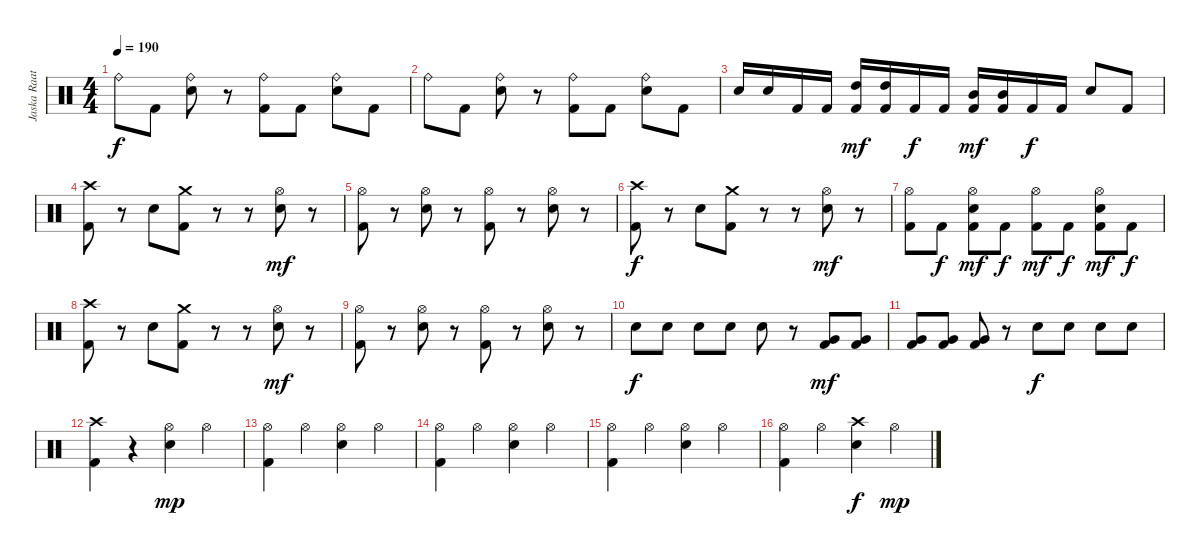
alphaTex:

\track ("Jaska Raatikainen" "Jaska Raat") {instrument percussion}
\staff {score}
\articulation defaults
\ts (4 4)
\tempo 190
\clef neutral
\ks c "Ride (bell)".8{dy f} "Kick (hit) 2".8
("Ride (bell)" "Snare (hit) 2").8 r.8 ("Ride (bell)" "Kick (hit) 2").8 "Kick (hit) 2".8 ("Ride (bell)" "Snare (hit) 2").8 "Kick (hit) 2".8 |
"Ride (bell)".8 "Kick (hit) 2".8 ("Ride (bell)" "Snare (hit) 2").8 r.8 ("Ride (bell)" "Kick (hit) 2").8 "Kick (hit) 2".8 ("Ride (bell)" "Snare (hit) 2").8 "Kick (hit) 2".8 |
"Snare (hit) 2".16 "Snare (hit) 2".16 "Kick (hit) 2".16 "Kick (hit) 2".16 ("High Tom (hit)" "Kick (hit) 2").16{dy mf} ("High Tom (hit)" "Kick (hit) 2").16 "Kick (hit) 2".16{dy f} "Kick (hit) 2".16 ("Mid Tom (hit)" "Kick (hit) 2").16{dy mf} ("Mid Tom (hit)" "Kick (hit) 2").16 "Kick (hit) 2".16{dy f} "Kick (hit) 2".16 "Snare (hit) 2".8 "Kick (hit) 2".8 |
("Crash high (hit)" "Kick (hit) 2").8 r.8 "Snare (hit) 2".8 ("Crash medium (hit)" "Kick (hit) 2").8 r.8 r.8 ("Hi-Hat (open)" "Snare (hit) 2").8{dy mf} r.8 |
("Hi-Hat (open)" "Kick (hit) 2").8 r.8 ("Hi-Hat (open)" "Snare (hit) 2").8 r.8 ("Hi-Hat (open)" "Kick (hit) 2").8 r.8 ("Hi-Hat (open)" "Snare (hit) 2").8 r.8 |
("Crash high (hit)" "Kick (hit) 2").8{dy f} r.8 "Snare (hit) 2".8 ("Crash medium (hit)" "Kick (hit) 2").8 r.8 r.8 ("Hi-Hat (open)" "Snare (hit) 2").8{dy mf} r.8 |
("Hi-Hat (open)" "Kick (hit) 2").8 "Kick (hit) 2".8{dy f} ("Hi-Hat (open)" "Snare (hit) 2" "Kick (hit) 2").8{dy mf} "Kick (hit) 2".8{dy f} ("Hi-Hat (open)" "Kick (hit) 2").8{dy mf} "Kick (hit) 2".8{dy f} ("Hi-Hat (open)" "Snare (hit) 2" "Kick (hit) 2").8{dy mf} "Kick (hit) 2".8{dy f} |
("Crash high (hit)" "Kick (hit) 2").8 r.8 "Snare (hit) 2".8 ("Crash medium (hit)" "Kick (hit) 2").8 r.8 r.8 ("Hi-Hat (open)" "Snare (hit) 2").8{dy mf} r.8 |
("Hi-Hat (open)" "Kick (hit) 2").8 r.8 ("Hi-Hat (open)" "Snare (hit) 2").8 r.8 ("Hi-Hat (open)" "Kick (hit) 2").8 r.8 ("Hi-Hat (open)" "Snare (hit) 2").8 r.8 |
"Snare (hit) 2".8{dy f} "Snare (hit) 2".8 "Snare (hit) 2".8 "Snare (hit) 2".8 "Snare (hit) 2".8 r.8 ("Kick (hit) 2" "Very Low Tom (hit)").8{dy mf} ("Kick (hit) 2" "Very Low Tom (hit)").8 |
("Kick (hit) 2" "Very Low Tom (hit)").8 ("Kick (hit) 2" "Very Low Tom (hit)").8 ("Kick (hit) 2" "Very Low Tom (hit)").8 r.8 "Snare (hit) 2".8{dy f} "Snare (hit) 2".8 "Snare (hit) 2".8 "Snare (hit) 2".8 |
("Crash high (hit)" "Kick (hit) 2").4 r.4 ("Hi-Hat (open)" "Snare (hit) 2").4{dy mp} "Hi-Hat (open)".4 |
("Hi-Hat (open)" "Kick (hit) 2").4 "Hi-Hat (open)".4 ("Hi-Hat (open)" "Snare (hit) 2").4 "Hi-Hat (open)".4 |
("Hi-Hat (open)" "Kick (hit) 2").4 "Hi-Hat (open)".4 ("Hi-Hat (open)" "Snare (hit) 2").4 "Hi-Hat (open)".4 |
("Hi-Hat (open)" "Kick (hit) 2").4 "Hi-Hat (open)".4 ("Hi-Hat (open)" "Snare (hit) 2").4 "Hi-Hat (open)".4 |
("Hi-Hat (open)" "Kick (hit) 2").4 "Hi-Hat (open)".4 ("Crash high (hit)" "Snare (hit) 2").4{dy f} "Hi-Hat (open)".4{dy mp}
